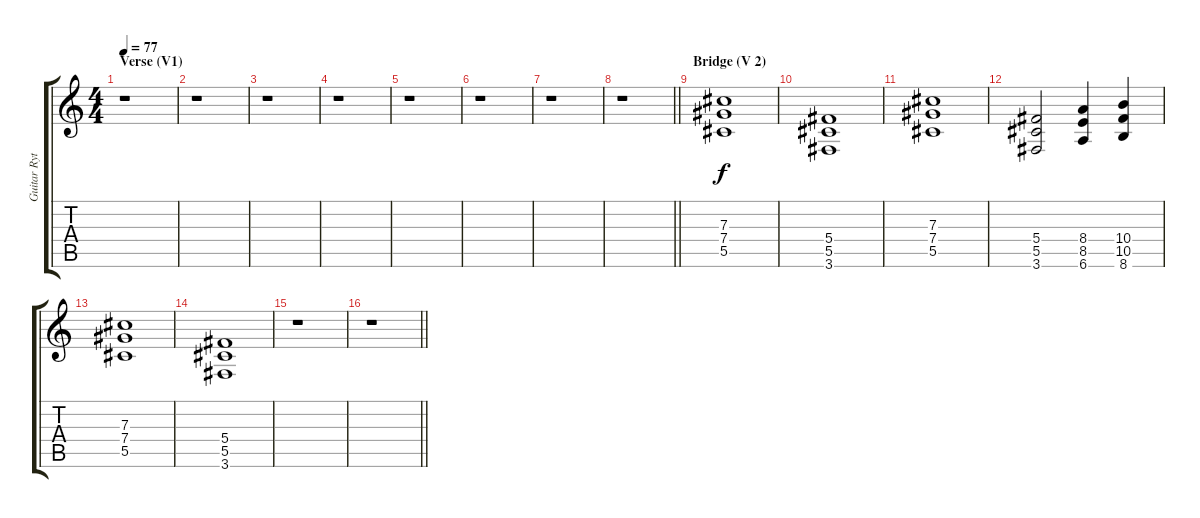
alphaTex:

\track ("Guitar Rythm (Disto)" "Guitar Ryt") {instrument distortionguitar}
\staff {score tabs}
\tuning (Eb4 Bb3 Gb3 Db3 Ab2 Eb2) {hide}
\ts (4 4)
\section ("" "Verse (V1)")
\tempo 77
\clef g2
\ks c
r.1{dy f} |
r.1 |
r.1 |
r.1 |
r.1 |
r.1 |
r.1 |
\barLineRight lightlight
r.1 |
\section ("" "Bridge (V 2)")
(7.3 7.4 5.5).1 |
(5.4 5.5 3.6).1 |
(7.3 7.4 5.5).1 |
(5.4 5.5 3.6).2 (8.4 8.5 6.6).4 (10.4 10.5 8.6).4 |
(7.3 7.4 5.5).1 |
(5.4 5.5 3.6).1 |
r.1 |
\barLineRight lightlight
r.1
